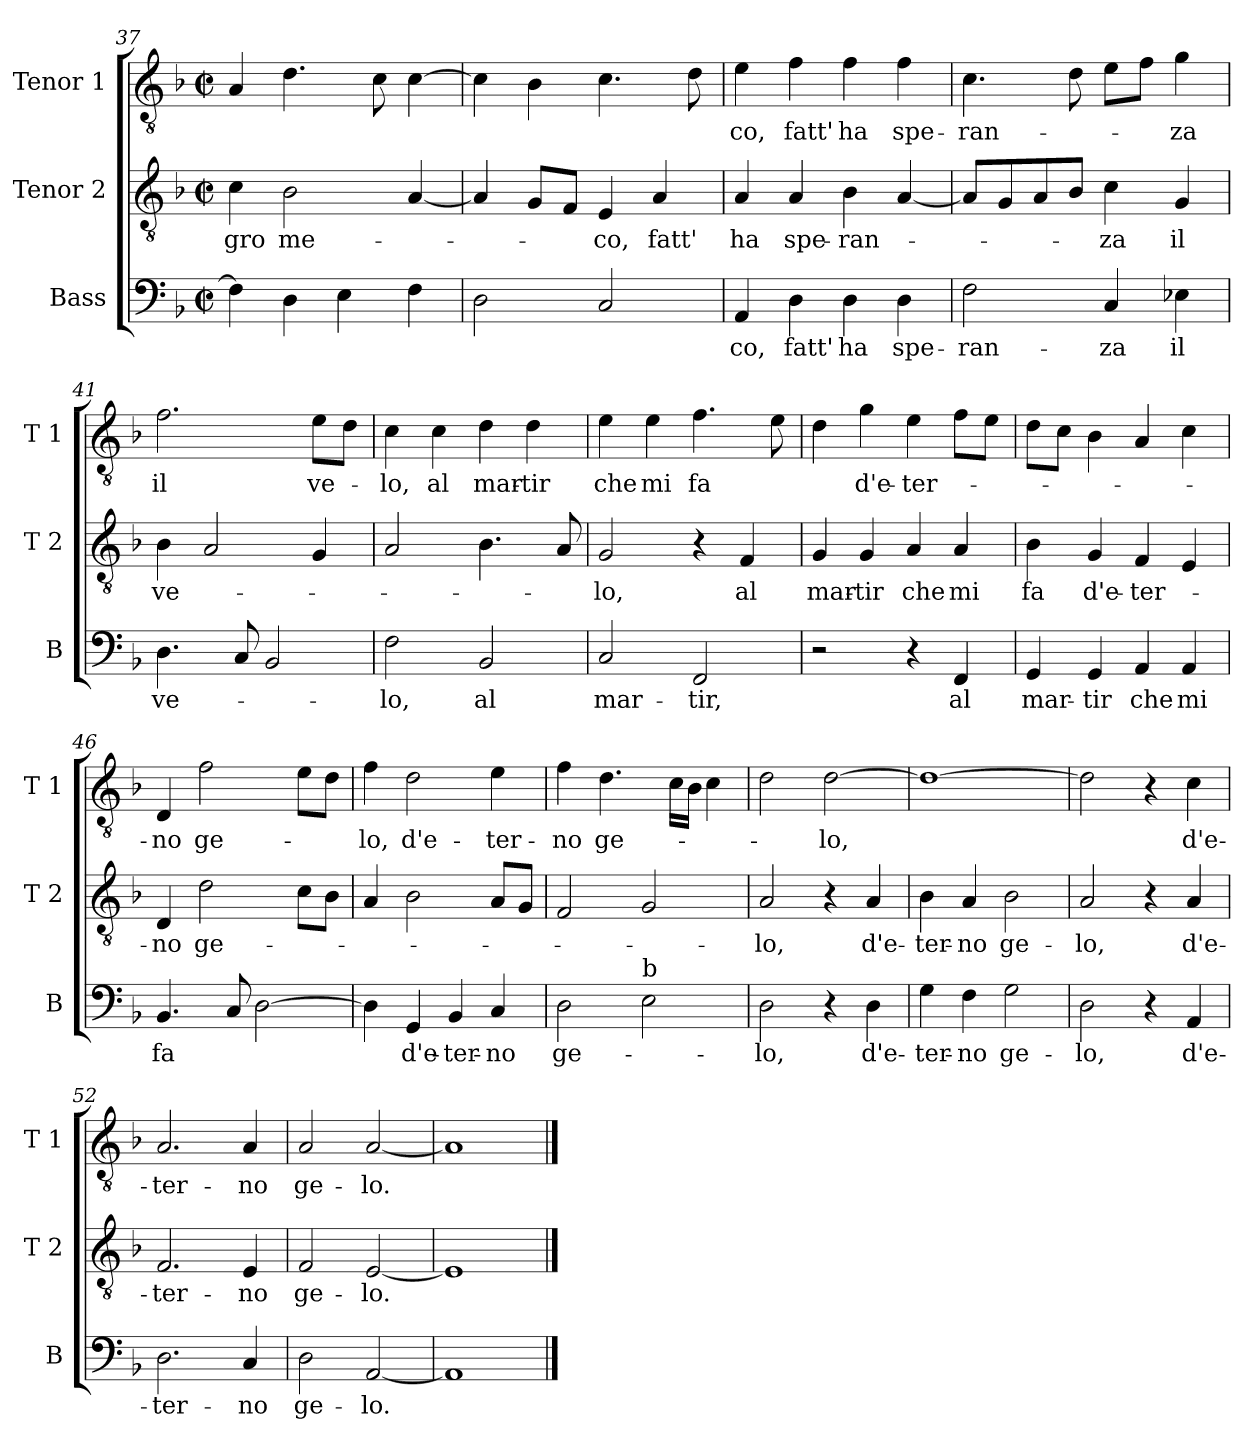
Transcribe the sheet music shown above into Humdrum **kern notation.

**kern	**text	**kern	**text	**kern	**text
*part3	*part3	*part2	*part2	*part1	*part1
*staff3	*staff3	*staff2	*staff2	*staff1	*staff1
*I"Bass	*	*I"Tenor 2	*	*I"Tenor 1	*
*I'B	*	*I'T 2	*	*I'T 1	*
*clefF4	*	*clefGv2	*	*clefGv2	*
*k[b-]	*	*k[b-]	*	*k[b-]	*
*F:	*	*F:	*	*F:	*
*M2/2	*	*M2/2	*	*M2/2	*
*met(c|)	*	*met(c|)	*	*met(c|)	*
=37	=37	=37	=37	=37	=37
!	!	!	!LO:LY:b	!	!
4F\]	.	4c\	-gro	4A/	.
!	!	!	!LO:LY:b	!	!
4D\	.	2B-\	me-	4.d\	.
4E\	.	.	.	.	.
.	.	.	.	8c\	.
4F\	.	[4A/	.	[4c\	.
=38	=38	=38	=38	=38	=38
2D\	.	4A/]	.	4c\]	.
.	.	8G/L	.	4B-\	.
.	.	8F/J	.	.	.
!	!	!	!LO:LY:b	!	!
2C/	.	4E/	-co,	4.c\	.
!	!	!	!LO:LY:b	!	!
.	.	4A/	fatt'	.	.
.	.	.	.	8d\	.
=39	=39	=39	=39	=39	=39
!	!LO:LY:b	!	!LO:LY:b	!	!LO:LY:b
4AA/	-co,	4A/	ha	4e\	-co,
!	!LO:LY:b	!	!LO:LY:b	!	!LO:LY:b
4D\	fatt'	4A/	spe-	4f\	fatt'
!	!LO:LY:b	!	!LO:LY:b	!	!LO:LY:b
4D\	ha	4B-\	-ran-	4f\	ha
!	!LO:LY:b	!	!	!	!LO:LY:b
4D\	spe-	[4A/	.	4f\	spe-
=40	=40	=40	=40	=40	=40
!	!LO:LY:b	!	!	!	!LO:LY:b
2F\	-ran-	8A/L]	.	4.c\	-ran-
.	.	8G/	.	.	.
.	.	8A/	.	.	.
.	.	8B-/J	.	8d\	.
!	!LO:LY:b	!	!LO:LY:b	!	!
4C/	-za	4c\	-za	8e\L	.
.	.	.	.	8f\J	.
!	!LO:LY:b	!	!LO:LY:b	!	!LO:LY:b
4E-X\	il	4G/	il	4g\	-za
!!LO:LB:g=z
=41	=41	=41	=41	=41	=41
!	!LO:LY:b	!	!LO:LY:b	!	!LO:LY:b
4.D\	ve-	4B-\	ve-	2.f\	il
.	.	2A/	.	.	.
8C/	.	.	.	.	.
2BB-/	.	.	.	.	.
!	!	!	!	!	!LO:LY:b
.	.	4G/	.	8e\L	ve-
.	.	.	.	8d\J	.
=42	=42	=42	=42	=42	=42
!	!LO:LY:b	!	!	!	!LO:LY:b
2F\	-lo,	2A/	.	4c\	-lo,
!	!	!	!	!	!LO:LY:b
.	.	.	.	4c\	al
!	!LO:LY:b	!	!	!	!LO:LY:b
2BB-/	al	4.B-\	.	4d\	mar-
!	!	!	!	!	!LO:LY:b
.	.	.	.	4d\	-tir
.	.	8A/	.	.	.
=43	=43	=43	=43	=43	=43
!	!LO:LY:b	!	!LO:LY:b	!	!LO:LY:b
2C/	mar-	2G/	-lo,	4e\	che
!	!	!	!	!	!LO:LY:b
.	.	.	.	4e\	mi
!	!LO:LY:b	!	!	!	!LO:LY:b
2FF/	-tir,	4r	.	4.f\	fa
!	!	!	!LO:LY:b	!	!
.	.	4F/	al	.	.
.	.	.	.	8e\	.
=44	=44	=44	=44	=44	=44
!	!	!	!LO:LY:b	!	!
2r	.	4G/	mar-	4d\	.
!	!	!	!LO:LY:b	!	!LO:LY:b
.	.	4G/	-tir	4g\	d'e-
!	!	!	!LO:LY:b	!	!LO:LY:b
4r	.	4A/	che	4e\	-ter-
!	!LO:LY:b	!	!LO:LY:b	!	!
4FF/	al	4A/	mi	8f\L	.
.	.	.	.	8e\J	.
=45	=45	=45	=45	=45	=45
!	!LO:LY:b	!	!LO:LY:b	!	!
4GG/	mar-	4B-\	fa	8d\L	.
.	.	.	.	8c\J	.
!	!LO:LY:b	!	!LO:LY:b	!	!
4GG/	-tir	4G/	d'e-	4B-\	.
!	!LO:LY:b	!	!LO:LY:b	!	!
4AA/	che	4F/	-ter-	4A/	.
!	!LO:LY:b	!	!	!	!
4AA/	mi	4E/	.	4c\	.
!!LO:LB:g=z
=46	=46	=46	=46	=46	=46
!	!LO:LY:b	!	!LO:LY:b	!	!LO:LY:b
4.BB-/	fa	4D/	-no	4D/	-no
!	!	!	!LO:LY:b	!	!LO:LY:b
.	.	2d\	ge-	2f\	ge-
8C/	.	.	.	.	.
[2D\	.	.	.	.	.
.	.	8c\L	.	8e\L	.
.	.	8B-\J	.	8d\J	.
=47	=47	=47	=47	=47	=47
!	!	!	!	!	!LO:LY:b
4D\]	.	4A/	.	4f\	-lo,
!	!LO:LY:b	!	!	!	!LO:LY:b
4GG/	d'e-	2B-\	.	2d\	d'e-
!	!LO:LY:b	!	!	!	!
4BB-/	-ter-	.	.	.	.
!	!LO:LY:b	!	!	!	!LO:LY:b
4C/	-no	8A/L	.	4e\	-ter-
.	.	8G/J	.	.	.
=48	=48	=48	=48	=48	=48
!	!LO:LY:b	!	!	!	!LO:LY:b
2D\	ge-	2F/	.	4f\	-no
!	!	!	!	!	!LO:LY:b
.	.	.	.	4.d\	ge-
!LO:TX:a:t=b	!	!	!	!	!
2E\	.	2G/	.	.	.
.	.	.	.	16c\LL	.
.	.	.	.	16B-\JJ	.
.	.	.	.	4c\	.
=49	=49	=49	=49	=49	=49
!	!LO:LY:b	!	!LO:LY:b	!	!
2D\	-lo,	2A/	-lo,	2d\	.
!	!	!	!	!	!LO:LY:b
4r	.	4r	.	[2d\	-lo,
!	!LO:LY:b	!	!LO:LY:b	!	!
4D\	d'e-	4A/	d'e-	.	.
=50	=50	=50	=50	=50	=50
!	!LO:LY:b	!	!LO:LY:b	!	!
4G\	-ter-	4B-\	-ter-	1d_	.
!	!LO:LY:b	!	!LO:LY:b	!	!
4F\	-no	4A/	-no	.	.
!	!LO:LY:b	!	!LO:LY:b	!	!
2G\	ge-	2B-\	ge-	.	.
!!LO:LB:g=z
=51	=51	=51	=51	=51	=51
!	!LO:LY:b	!	!LO:LY:b	!	!
2D\	-lo,	2A/	-lo,	2d\]	.
4r	.	4r	.	4r	.
!	!LO:LY:b	!	!LO:LY:b	!	!LO:LY:b
4AA/	d'e-	4A/	d'e-	4c\	d'e-
=52	=52	=52	=52	=52	=52
!	!LO:LY:b	!	!LO:LY:b	!	!LO:LY:b
2.D\	-ter-	2.F/	-ter-	2.A/	-ter-
!	!LO:LY:b	!	!LO:LY:b	!	!LO:LY:b
4C/	-no	4E/	-no	4A/	-no
=53	=53	=53	=53	=53	=53
!	!LO:LY:b	!	!LO:LY:b	!	!LO:LY:b
2D\	ge-	2F/	ge-	2A/	ge-
!	!LO:LY:b	!	!LO:LY:b	!	!LO:LY:b
[2AA/	-lo.	[2E/	-lo.	[2A/	-lo.
=54	=54	=54	=54	=54	=54
1AA]	.	1E]	.	1A]	.
==	==	==	==	==	==
*-	*-	*-	*-	*-	*-
